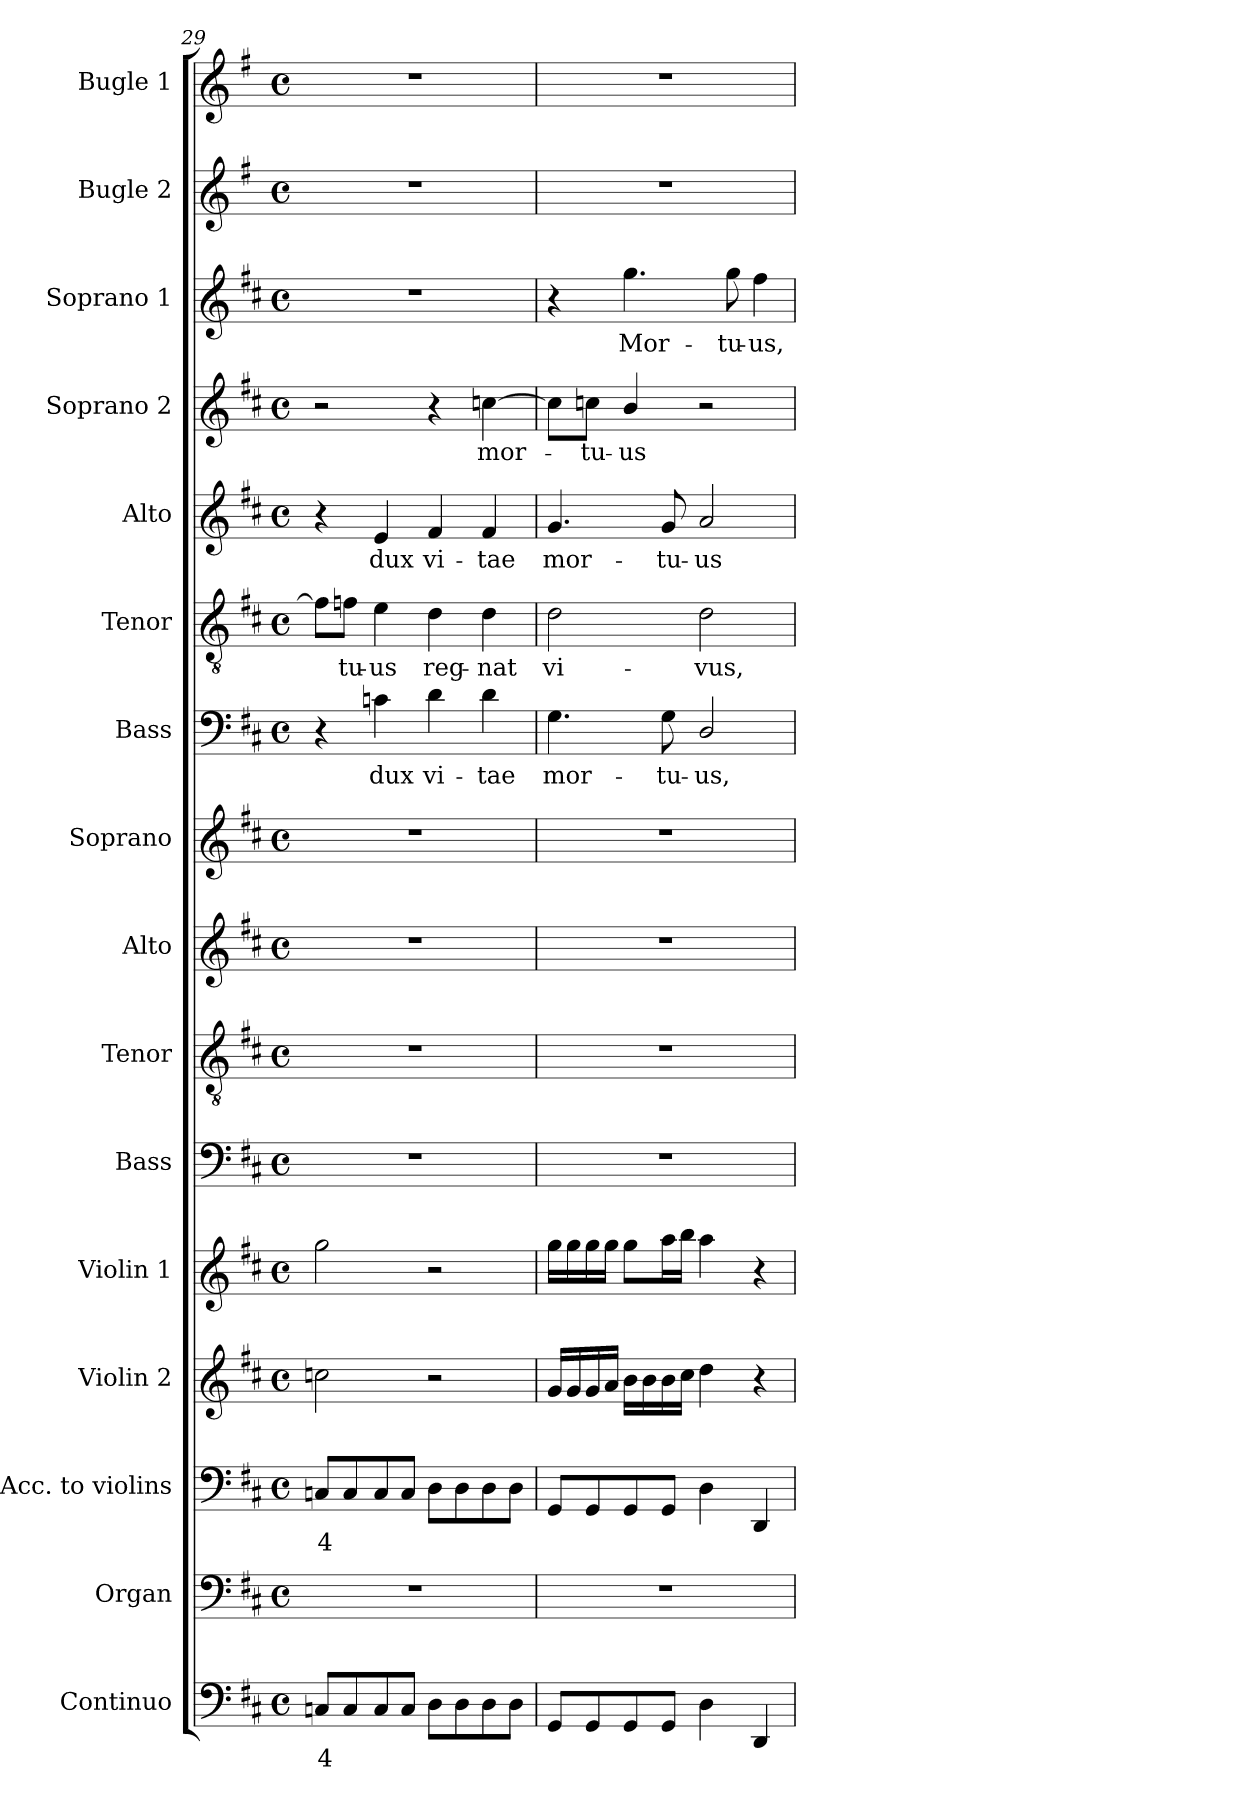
**kern	**text	**kern	**kern	**text	**kern	**kern	**kern	**kern	**kern	**kern	**kern	**text	**kern	**text	**kern	**text	**kern	**text	**kern	**text	**kern	**kern
*part16	*part16	*part15	*part14	*part14	*part13	*part12	*part11	*part10	*part9	*part8	*part7	*part7	*part6	*part6	*part5	*part5	*part4	*part4	*part3	*part3	*part2	*part1
*staff16	*staff16	*staff15	*staff14	*staff14	*staff13	*staff12	*staff11	*staff10	*staff9	*staff8	*staff7	*staff7	*staff6	*staff6	*staff5	*staff5	*staff4	*staff4	*staff3	*staff3	*staff2	*staff1
*I"Continuo	*	*I"Organ	*I"Acc. to violins	*	*I"Violin 2	*I"Violin 1	*I"Bass	*I"Tenor	*I"Alto	*I"Soprano	*I"Bass	*	*I"Tenor	*	*I"Alto	*	*I"Soprano 2	*	*I"Soprano 1	*	*I"Bugle  2	*I"Bugle 1
*I'Cont.	*	*I'Org.	*	*	*I'Vln. 2	*I'Vln. 1	*I'B.	*I'T.	*I'A.	*I'S.	*I'B.	*	*I'T.	*	*I'A.	*	*I'S2.	*	*I'S1.	*	*I'Bug 2	*I'Bug. 1
!!LO:PB:g=z
*clefF4	*	*clefF4	*clefF4	*	*clefG2	*clefG2	*clefF4	*clefGv2	*clefG2	*clefG2	*clefF4	*	*clefGv2	*	*clefG2	*	*clefG2	*	*clefG2	*	*clefG2	*clefG2
*	*	*	*	*	*	*	*	*ITrd7c12	*	*	*	*	*ITrd7c12	*	*	*	*	*	*	*	*ITrd3c5	*ITrd3c5
*k[f#c#]	*	*k[f#c#]	*k[f#c#]	*	*k[f#c#]	*k[f#c#]	*k[f#c#]	*k[f#c#]	*k[f#c#]	*k[f#c#]	*k[f#c#]	*	*k[f#c#]	*	*k[f#c#]	*	*k[f#c#]	*	*k[f#c#]	*	*k[f#c#]	*k[f#c#]
*D:	*	*D:	*D:	*	*D:	*D:	*D:	*D:	*D:	*D:	*D:	*	*D:	*	*D:	*	*D:	*	*D:	*	*D:	*D:
*M4/4	*	*M4/4	*M4/4	*	*M4/4	*M4/4	*M4/4	*M4/4	*M4/4	*M4/4	*M4/4	*	*M4/4	*	*M4/4	*	*M4/4	*	*M4/4	*	*M4/4	*M4/4
*met(c)	*	*met(c)	*met(c)	*	*met(c)	*met(c)	*met(c)	*met(c)	*met(c)	*met(c)	*met(c)	*	*met(c)	*	*met(c)	*	*met(c)	*	*met(c)	*	*met(c)	*met(c)
=29	=29	=29	=29	=29	=29	=29	=29	=29	=29	=29	=29	=29	=29	=29	=29	=29	=29	=29	=29	=29	=29	=29
!	!LO:LY:b:color=#000000	!	!	!	!	!	!	!	!	!	!	!	!	!	!	!	!	!	!	!	!	!
!	!	!	!	!LO:LY:b:color=#000000	!	!	!	!	!	!	!	!	!	!	!	!	!	!	!	!	!	!
8Cni/L	4	1r	8Cni/L	4	2ccni\	2ggi\	1r	1r	1r	1r	4r	.	8Fi\L]	.	4r	.	2r	.	1r	.	1r	1r
!	!	!	!	!	!	!	!	!	!	!	!	!	!	!LO:LY:b:color=#000000	!	!	!	!	!	!	!	!
8Ci/	.	.	8Ci/	.	.	.	.	.	.	.	.	.	8Fni\J	-tu-	.	.	.	.	.	.	.	.
!	!	!	!	!	!	!	!	!	!	!	!	!LO:LY:b:color=#000000	!	!	!	!	!	!	!	!	!	!
!	!	!	!	!	!	!	!	!	!	!	!	!	!	!LO:LY:b:color=#000000	!	!	!	!	!	!	!	!
!	!	!	!	!	!	!	!	!	!	!	!	!	!	!	!	!LO:LY:b:color=#000000	!	!	!	!	!	!
8Ci/	.	.	8Ci/	.	.	.	.	.	.	.	4cni\	dux	4Ei\	-us	4ei/	dux	.	.	.	.	.	.
8Ci/J	.	.	8Ci/J	.	.	.	.	.	.	.	.	.	.	.	.	.	.	.	.	.	.	.
!	!	!	!	!	!	!	!	!	!	!	!	!LO:LY:b:color=#000000	!	!	!	!	!	!	!	!	!	!
!	!	!	!	!	!	!	!	!	!	!	!	!	!	!LO:LY:b:color=#000000	!	!	!	!	!	!	!	!
!	!	!	!	!	!	!	!	!	!	!	!	!	!	!	!	!LO:LY:b:color=#000000	!	!	!	!	!	!
8Di\L	.	.	8Di\L	.	2r	2r	.	.	.	.	4di\	vi-	4Di\	reg-	4f#i/	vi-	4r	.	.	.	.	.
8Di\	.	.	8Di\	.	.	.	.	.	.	.	.	.	.	.	.	.	.	.	.	.	.	.
!	!	!	!	!	!	!	!	!	!	!	!	!LO:LY:b:color=#000000	!	!	!	!	!	!	!	!	!	!
!	!	!	!	!	!	!	!	!	!	!	!	!	!	!LO:LY:b:color=#000000	!	!	!	!	!	!	!	!
!	!	!	!	!	!	!	!	!	!	!	!	!	!	!	!	!LO:LY:b:color=#000000	!	!	!	!	!	!
!	!	!	!	!	!	!	!	!	!	!	!	!	!	!	!	!	!	!LO:LY:b:color=#000000	!	!	!	!
8Di\	.	.	8Di\	.	.	.	.	.	.	.	4di\	-tae	4Di\	-nat	4f#i/	-tae	[>4ccni\	mor-	.	.	.	.
8Di\J	.	.	8Di\J	.	.	.	.	.	.	.	.	.	.	.	.	.	.	.	.	.	.	.
=30	=30	=30	=30	=30	=30	=30	=30	=30	=30	=30	=30	=30	=30	=30	=30	=30	=30	=30	=30	=30	=30	=30
!	!	!	!	!	!	!	!	!	!	!	!	!LO:LY:b:color=#000000	!	!	!	!	!	!	!	!	!	!
!	!	!	!	!	!	!	!	!	!	!	!	!	!	!LO:LY:b:color=#000000	!	!	!	!	!	!	!	!
!	!	!	!	!	!	!	!	!	!	!	!	!	!	!	!	!LO:LY:b:color=#000000	!	!	!	!	!	!
8GGi/L	.	1r	8GGi/L	.	16gi/LL	16ggi\LL	1r	1r	1r	1r	4.Gi\	mor-	2Di\	vi-	4.gi/	mor-	8cci\L]	.	4r	.	1r	1r
.	.	.	.	.	16gi/	16ggi\	.	.	.	.	.	.	.	.	.	.	.	.	.	.	.	.
!	!	!	!	!	!	!	!	!	!	!	!	!	!	!	!	!	!	!LO:LY:b:color=#000000	!	!	!	!
8GGi/	.	.	8GGi/	.	16gi/	16ggi\	.	.	.	.	.	.	.	.	.	.	8ccni\J	-tu-	.	.	.	.
.	.	.	.	.	16ai/JJ	16ggi\JJ	.	.	.	.	.	.	.	.	.	.	.	.	.	.	.	.
!	!	!	!	!	!	!	!	!	!	!	!	!	!	!	!	!	!	!LO:LY:b:color=#000000	!	!	!	!
!	!	!	!	!	!	!	!	!	!	!	!	!	!	!	!	!	!	!	!	!LO:LY:b:color=#000000	!	!
8GGi/	.	.	8GGi/	.	16bi\LL	8ggi\L	.	.	.	.	.	.	.	.	.	.	4bi/	-us	4.ggi\	Mor-	.	.
.	.	.	.	.	16bi\	.	.	.	.	.	.	.	.	.	.	.	.	.	.	.	.	.
!	!	!	!	!	!	!	!	!	!	!	!	!LO:LY:b:color=#000000	!	!	!	!	!	!	!	!	!	!
!	!	!	!	!	!	!	!	!	!	!	!	!	!	!	!	!LO:LY:b:color=#000000	!	!	!	!	!	!
8GGi/J	.	.	8GGi/J	.	16bi\	16aai\L	.	.	.	.	8Gi\	-tu-	.	.	8gi/	-tu-	.	.	.	.	.	.
.	.	.	.	.	16cc#i\JJ	16bbi\JJ	.	.	.	.	.	.	.	.	.	.	.	.	.	.	.	.
!	!	!	!	!	!	!	!	!	!	!	!	!LO:LY:b:color=#000000	!	!	!	!	!	!	!	!	!	!
!	!	!	!	!	!	!	!	!	!	!	!	!	!	!LO:LY:b:color=#000000	!	!	!	!	!	!	!	!
!	!	!	!	!	!	!	!	!	!	!	!	!	!	!	!	!LO:LY:b:color=#000000	!	!	!	!	!	!
4Di\	.	.	4Di\	.	4ddi\	4aai\	.	.	.	.	2Di/	-us,	2Di\	-vus,	2ai/	-us	2r	.	.	.	.	.
!	!	!	!	!	!	!	!	!	!	!	!	!	!	!	!	!	!	!	!	!LO:LY:b:color=#000000	!	!
.	.	.	.	.	.	.	.	.	.	.	.	.	.	.	.	.	.	.	8ggi\	-tu-	.	.
!	!	!	!	!	!	!	!	!	!	!	!	!	!	!	!	!	!	!	!	!LO:LY:b:color=#000000	!	!
4DDi/	.	.	4DDi/	.	4r	4r	.	.	.	.	.	.	.	.	.	.	.	.	4ff#i\	-us,	.	.
=	=	=	=	=	=	=	=	=	=	=	=	=	=	=	=	=	=	=	=	=	=	=
*-	*-	*-	*-	*-	*-	*-	*-	*-	*-	*-	*-	*-	*-	*-	*-	*-	*-	*-	*-	*-	*-	*-
